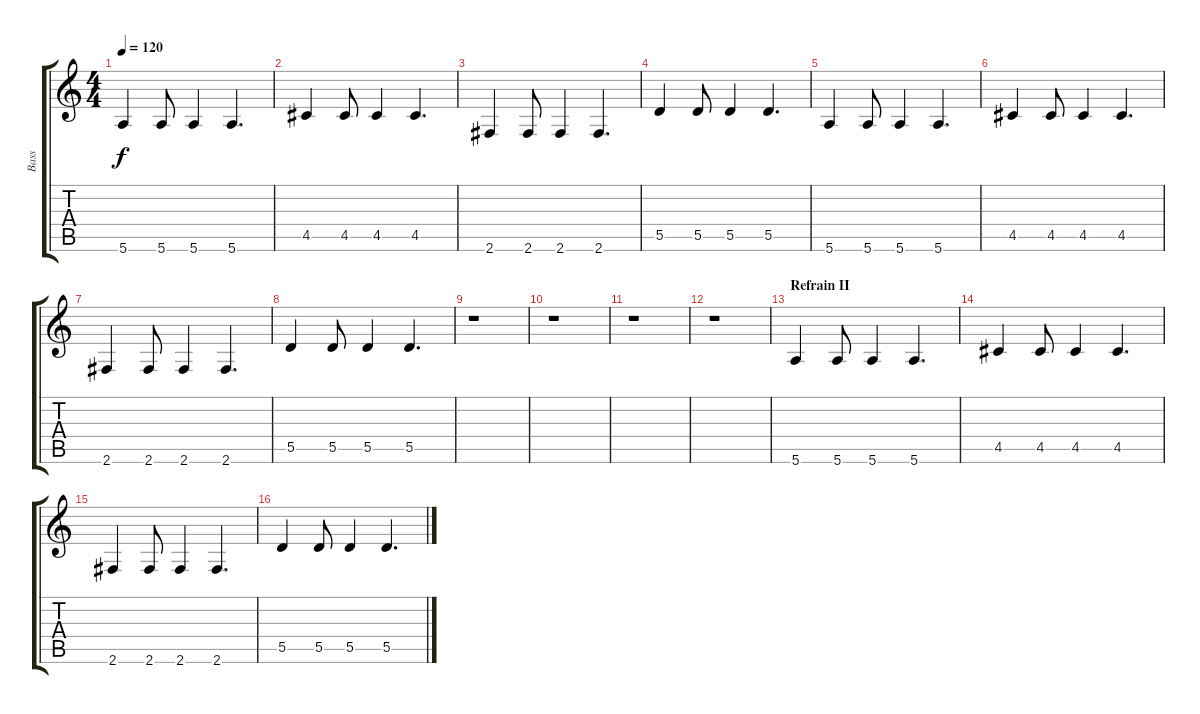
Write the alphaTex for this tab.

\track ("Bass" "Bass") {instrument electricbassfinger}
\staff {score tabs}
\tuning (E4 B3 G3 D3 A2 E2) {hide}
\ts (4 4)
\tempo 120
\clef g2
\ks c
5.6.4{dy f} 5.6.8 5.6.4 5.6.4{d} |
4.5.4 4.5.8 4.5.4 4.5.4{d} |
2.6.4 2.6.8 2.6.4 2.6.4{d} |
5.5.4 5.5.8 5.5.4 5.5.4{d} |
5.6.4 5.6.8 5.6.4 5.6.4{d} |
4.5.4 4.5.8 4.5.4 4.5.4{d} |
2.6.4 2.6.8 2.6.4 2.6.4{d} |
5.5.4 5.5.8 5.5.4 5.5.4{d} |
r.1 |
r.1 |
r.1 |
r.1 |
\section ("" "Refrain II")
5.6.4 5.6.8 5.6.4 5.6.4{d} |
4.5.4 4.5.8 4.5.4 4.5.4{d} |
2.6.4 2.6.8 2.6.4 2.6.4{d} |
5.5.4 5.5.8 5.5.4 5.5.4{d}
